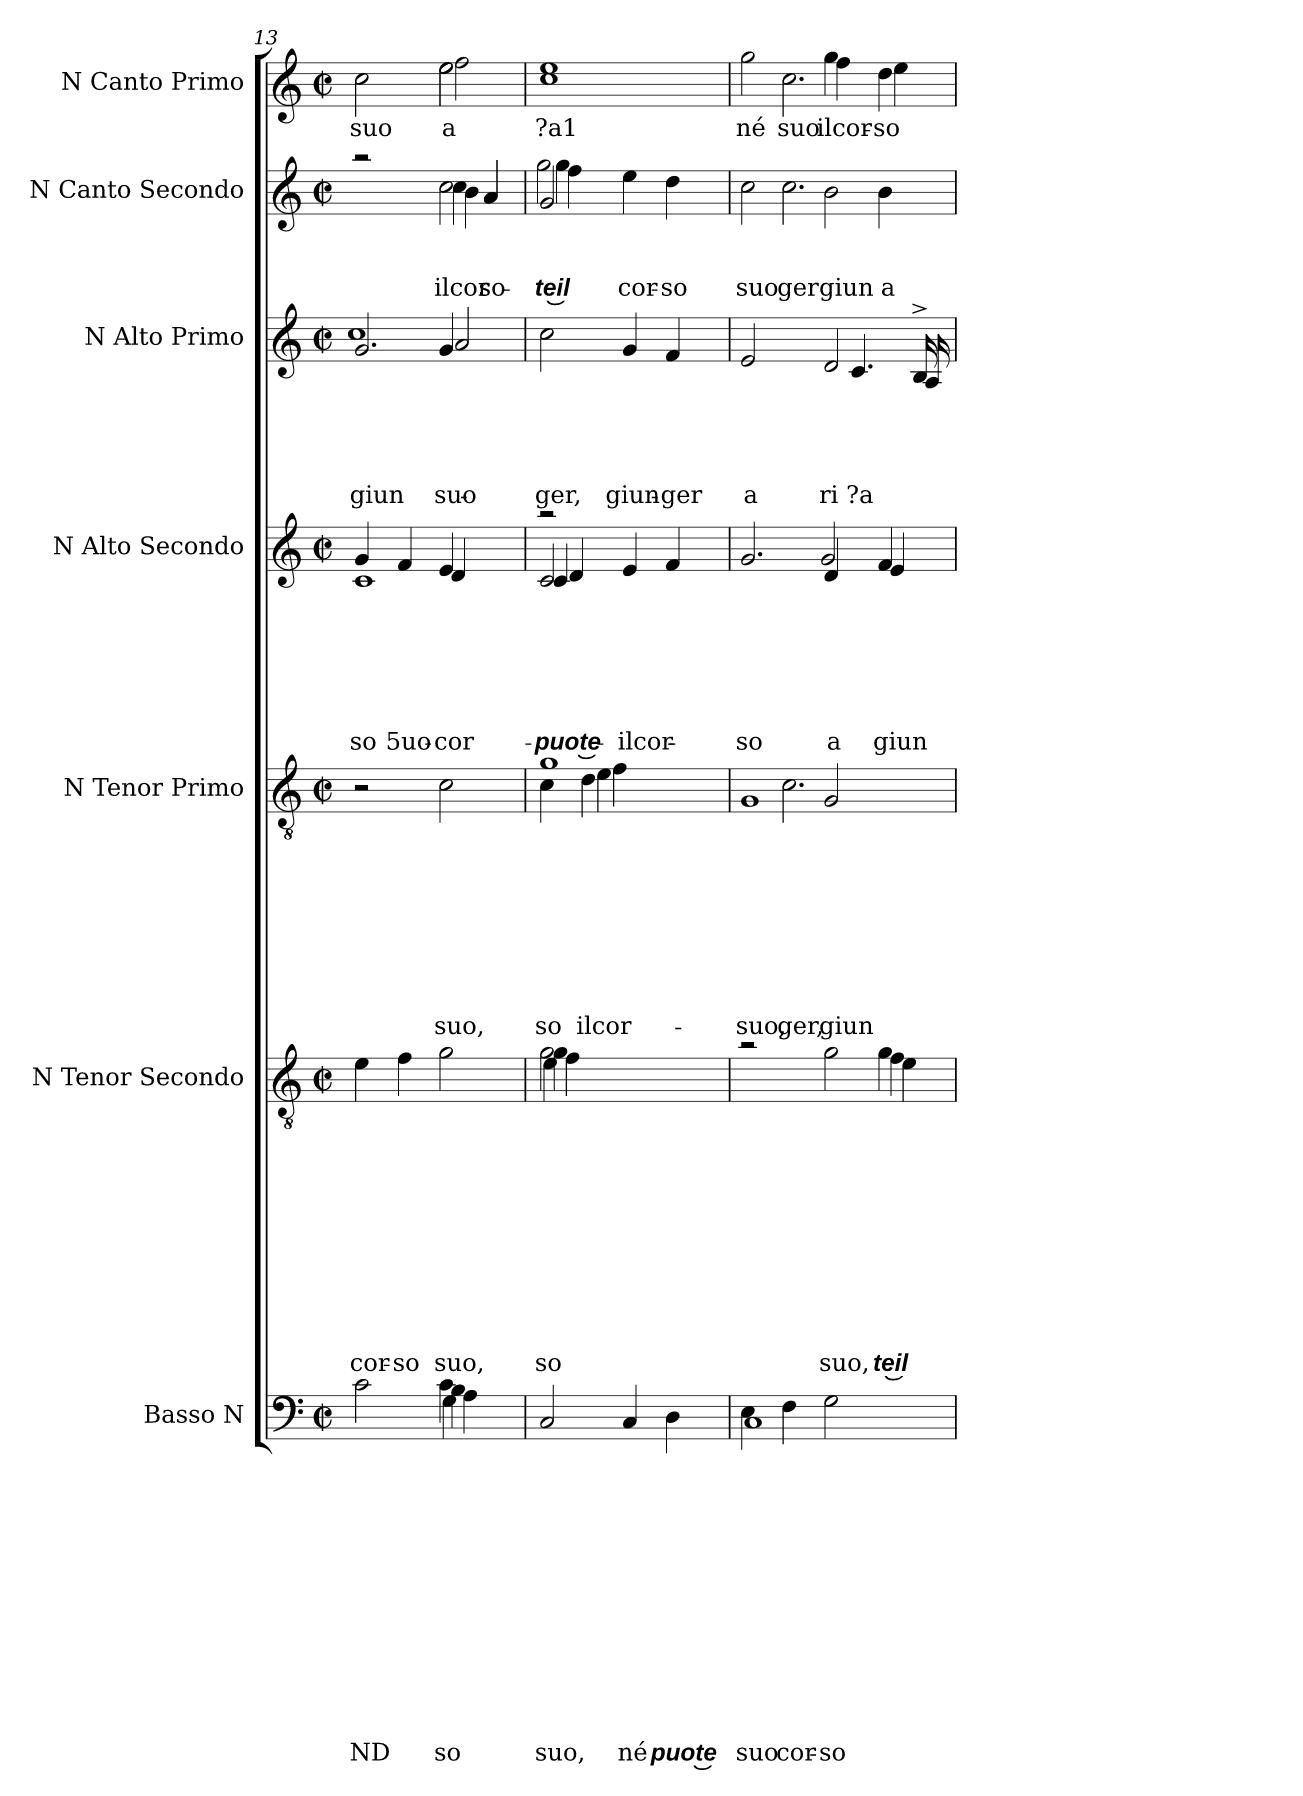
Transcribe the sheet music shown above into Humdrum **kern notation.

**kern	**text	**text	**text	**text	**text	**text	**text	**text	**text	**text	**text	**text	**text	**kern	**text	**text	**text	**text	**text	**text	**text	**text	**text	**text	**text	**kern	**text	**text	**text	**text	**text	**text	**text	**text	**text	**kern	**text	**text	**text	**text	**text	**text	**text	**kern	**text	**text	**text	**text	**text	**kern	**text	**text	**text	**kern	**text
*part7	*part7	*part7	*part7	*part7	*part7	*part7	*part7	*part7	*part7	*part7	*part7	*part7	*part7	*part6	*part6	*part6	*part6	*part6	*part6	*part6	*part6	*part6	*part6	*part6	*part6	*part5	*part5	*part5	*part5	*part5	*part5	*part5	*part5	*part5	*part5	*part4	*part4	*part4	*part4	*part4	*part4	*part4	*part4	*part3	*part3	*part3	*part3	*part3	*part3	*part2	*part2	*part2	*part2	*part1	*part1
*staff7	*staff7	*staff7	*staff7	*staff7	*staff7	*staff7	*staff7	*staff7	*staff7	*staff7	*staff7	*staff7	*staff7	*staff6	*staff6	*staff6	*staff6	*staff6	*staff6	*staff6	*staff6	*staff6	*staff6	*staff6	*staff6	*staff5	*staff5	*staff5	*staff5	*staff5	*staff5	*staff5	*staff5	*staff5	*staff5	*staff4	*staff4	*staff4	*staff4	*staff4	*staff4	*staff4	*staff4	*staff3	*staff3	*staff3	*staff3	*staff3	*staff3	*staff2	*staff2	*staff2	*staff2	*staff1	*staff1
*I"Basso N	*	*	*	*	*	*	*	*	*	*	*	*	*	*I"N Tenor Secondo	*	*	*	*	*	*	*	*	*	*	*	*I"N Tenor Primo	*	*	*	*	*	*	*	*	*	*I"N Alto Secondo	*	*	*	*	*	*	*	*I"N Alto Primo	*	*	*	*	*	*I"N Canto Secondo	*	*	*	*I"N Canto Primo	*
!!LO:LB:g=z
*clefF4	*	*	*	*	*	*	*	*	*	*	*	*	*	*clefGv2	*	*	*	*	*	*	*	*	*	*	*	*clefGv2	*	*	*	*	*	*	*	*	*	*clefG2	*	*	*	*	*	*	*	*clefG2	*	*	*	*	*	*clefG2	*	*	*	*clefG2	*
*k[]	*	*	*	*	*	*	*	*	*	*	*	*	*	*k[]	*	*	*	*	*	*	*	*	*	*	*	*k[]	*	*	*	*	*	*	*	*	*	*k[]	*	*	*	*	*	*	*	*k[]	*	*	*	*	*	*k[]	*	*	*	*k[]	*
*C:	*	*	*	*	*	*	*	*	*	*	*	*	*	*C:	*	*	*	*	*	*	*	*	*	*	*	*C:	*	*	*	*	*	*	*	*	*	*C:	*	*	*	*	*	*	*	*C:	*	*	*	*	*	*C:	*	*	*	*C:	*
*M2/2	*	*	*	*	*	*	*	*	*	*	*	*	*	*M2/2	*	*	*	*	*	*	*	*	*	*	*	*M2/2	*	*	*	*	*	*	*	*	*	*M2/2	*	*	*	*	*	*	*	*M2/2	*	*	*	*	*	*M2/2	*	*	*	*M2/2	*
*met(c|)	*	*	*	*	*	*	*	*	*	*	*	*	*	*met(c|)	*	*	*	*	*	*	*	*	*	*	*	*met(c|)	*	*	*	*	*	*	*	*	*	*met(c|)	*	*	*	*	*	*	*	*met(c|)	*	*	*	*	*	*met(c|)	*	*	*	*met(c|)	*
=13	=13	=13	=13	=13	=13	=13	=13	=13	=13	=13	=13	=13	=13	=13	=13	=13	=13	=13	=13	=13	=13	=13	=13	=13	=13	=13	=13	=13	=13	=13	=13	=13	=13	=13	=13	=13	=13	=13	=13	=13	=13	=13	=13	=13	=13	=13	=13	=13	=13	=13	=13	=13	=13	=13	=13
!	!	!	!	!	!	!	!	!	!	!	!	!	!	!	!	!	!	!	!	!	!	!	!	!	!	!	!	!	!	!	!	!	!	!	!	!	!	!	!	!	!	!	!	!	!	!	!	!	!	!	!	!	!	!LO:TX:a:t=# %	!
!	!	!	!	!	!	!	!	!	!	!	!	!	!LO:LY:b	!	!	!	!	!	!	!	!	!	!	!	!LO:LY:b	!	!	!	!	!	!	!	!	!	!	!	!	!	!	!	!	!	!LO:LY:b	!	!	!	!	!	!	!	!	!	!	!	!
*^	*	*	*	*	*	*	*	*	*	*	*	*	*	*	*	*	*	*	*	*	*	*	*	*	*	*	*	*	*	*	*	*	*	*	*	*^	*	*	*	*	*	*	*	*	*	*	*	*	*	*	*	*	*	*	*
*	*^	*	*	*	*	*	*	*	*	*	*	*	*	*	*	*	*	*	*	*	*	*	*	*	*	*	*	*	*	*	*	*	*	*	*	*	*	*^	*	*	*	*	*	*	*	*	*	*	*	*	*	*	*	*	*	*	*
*	*	*^	*	*	*	*	*	*	*	*	*	*	*	*	*	*	*	*	*	*	*	*	*	*	*	*	*	*	*	*	*	*	*	*	*	*	*	*	*	*	*	*	*	*	*	*	*	*	*	*	*	*	*	*	*	*	*	*	*
!	!	!	!	!	!	!	!	!	!	!	!	!	!	!	!	!	!	!	!	!	!	!	!	!	!	!	!	!	!	!	!	!	!	!	!	!	!	!	!	!	!	!	!	!	!	!	!	!LO:LY:b	!	!	!	!	!	!LO:LY:b	!	!	!	!	!	!
*	*	*	*	*	*	*	*	*	*	*	*	*	*	*	*	*	*	*	*	*	*	*	*	*	*	*	*	*	*	*	*	*	*	*	*	*	*	*	*	*	*	*	*	*	*	*	*	*	*^	*	*	*	*	*	*	*	*	*	*	*
*	*	*	*	*	*	*	*	*	*	*	*	*	*	*	*	*	*	*	*	*	*	*	*	*	*	*	*	*	*	*	*	*	*	*	*	*	*	*	*	*	*	*	*	*	*	*	*	*	*	*^	*	*	*	*	*	*	*	*	*	*	*
*	*	*	*	*	*	*	*	*	*	*	*	*	*	*	*	*	*	*	*	*	*	*	*	*	*	*	*	*	*	*	*	*	*	*	*	*	*	*	*	*	*	*	*	*	*	*	*	*	*	*	*^	*	*	*	*	*	*	*	*	*	*	*
!	!	!	!	!	!	!	!	!	!	!	!	!	!	!	!	!	!	!	!	!	!	!	!	!	!	!	!	!	!	!	!	!	!	!	!	!	!	!	!	!	!	!	!	!	!	!	!	!	!	!	!	!	!	!	!	!	!LO:LY:b	!	!	!	!	!	!LO:LY:b
*	*	*	*	*	*	*	*	*	*	*	*	*	*	*	*	*	*	*	*	*	*	*	*	*	*	*	*	*	*	*	*	*	*	*	*	*	*	*	*	*	*	*	*	*	*	*	*	*	*	*	*	*	*	*	*	*	*	*^	*	*	*	*^	*
*	*	*	*	*	*	*	*	*	*	*	*	*	*	*	*	*	*	*	*	*	*	*	*	*	*	*	*	*	*	*	*	*	*	*	*	*	*	*	*	*	*	*	*	*	*	*	*	*	*	*	*	*	*	*	*	*	*	*	*^	*	*	*	*	*^	*
2c\	2ryy	2ryy	2ryy	.	.	.	.	.	.	.	.	.	.	.	.	ND	4e\	.	.	.	.	.	.	.	.	.	.	cor-	2r	.	.	.	.	.	.	.	.	.	4g/	2ryy	1c	.	.	.	.	.	.	-so	2.g/	2ryy	2ryy	1cc	.	.	.	.	giun-	2raa	2ryy	2ryy	.	.	.	2cc\	2ryy	2ryy	suo
!	!	!	!	!	!	!	!	!	!	!	!	!	!	!	!	!	!	!	!	!	!	!	!	!	!	!	!	!LO:LY:b	!	!	!	!	!	!	!	!	!	!	!	!	!	!	!	!	!	!	!	!LO:LY:b:rj	!	!	!	!	!	!	!	!	!	!	!	!	!	!	!	!	!	!	!
.	.	.	.	.	.	.	.	.	.	.	.	.	.	.	.	.	4f\	.	.	.	.	.	.	.	.	.	.	-so	.	.	.	.	.	.	.	.	.	.	4f/	.	.	.	.	.	.	.	.	5uo-	.	.	.	.	.	.	.	.	.	.	.	.	.	.	.	.	.	.	.
!	!	!	!	!	!	!	!	!	!	!	!	!	!	!	!	!LO:LY:b	!	!	!	!	!	!	!	!	!	!	!	!	!	!	!	!	!	!	!	!	!	!	!	!	!	!	!	!	!	!	!	!	!	!	!	!	!	!	!	!	!	!	!	!	!	!	!	!	!	!	!
!	!	!	!	!	!	!	!	!	!	!	!	!	!	!	!	!LO:LY:b:rj	!	!	!	!	!	!	!	!	!	!	!	!	!	!	!	!	!	!	!	!	!	!	!	!	!	!	!	!	!	!	!	!	!	!	!	!	!	!	!	!	!	!	!	!	!	!	!	!	!	!	!
!	!	!	!	!	!	!	!	!	!	!	!	!	!	!	!	!LO:LY:b	!	!	!	!	!	!	!	!	!	!	!	!	!	!	!	!	!	!	!	!	!	!	!	!	!	!	!	!	!	!	!	!	!	!	!	!	!	!	!	!	!	!	!	!	!	!	!	!	!	!	!
!	!	!	!	!	!	!	!	!	!	!	!	!	!	!	!	!LO:LY:b	!	!	!	!	!	!	!	!	!	!	!	!LO:LY:b	!	!	!	!	!	!	!	!	!	!LO:LY:b	!	!	!	!	!	!	!	!	!	!LO:LY:b	!	!	!	!	!	!	!	!	!	!	!	!	!	!	!	!	!	!	!
!	!	!	!	!	!	!	!	!	!	!	!	!	!	!	!	!	!	!	!	!	!	!	!	!	!	!	!	!	!	!	!	!	!	!	!	!	!	!	!	!	!	!	!	!	!	!	!	!LO:LY:b	!	!	!	!	!	!	!	!	!LO:LY:b	!	!	!	!	!	!	!	!	!	!
!	!	!	!	!	!	!	!	!	!	!	!	!	!	!	!	!	!	!	!	!	!	!	!	!	!	!	!	!	!	!	!	!	!	!	!	!	!	!	!	!	!	!	!	!	!	!	!	!	!	!	!	!	!	!	!	!	!LO:LY:b	!	!	!	!	!	!LO:LY:b	!	!	!	!
!	!	!	!	!	!	!	!	!	!	!	!	!	!	!	!	!	!	!	!	!	!	!	!	!	!	!	!	!	!	!	!	!	!	!	!	!	!	!	!	!	!	!	!	!	!	!	!	!	!	!	!	!	!	!	!	!	!	!	!	!	!	!	!LO:LY:b	!	!	!	!
!	!	!	!	!	!	!	!	!	!	!	!	!	!	!	!	!	!	!	!	!	!	!	!	!	!	!	!	!	!	!	!	!	!	!	!	!	!	!	!	!	!	!	!	!	!	!	!	!	!	!	!	!	!	!	!	!	!	!	!	!	!	!	!LO:LY:b	!	!	!	!LO:LY:b
!	!	!	!	!	!	!	!	!	!	!	!	!	!	!	!	!	!	!	!	!	!	!	!	!	!	!	!	!	!	!	!	!	!	!	!	!	!	!	!	!	!	!	!	!	!	!	!	!	!	!	!	!	!	!	!	!	!	!	!	!	!	!	!	!	!	!	!LO:LY:b
!	!	!	!	!	!	!	!	!	!	!	!	!	!	!	!	!	!	!	!	!	!	!	!	!	!	!	!	!	!	!	!	!	!	!	!	!	!	!	!	!	!	!	!	!	!	!	!	!	!	!	!	!	!	!	!	!	!	!	!	!	!	!	!	!	!	!	!LO:LY:b
4c\	4B\	4A\	4G\	.	.	.	.	.	.	.	.	.	.	.	.	-so	2g\	.	.	.	.	.	.	.	.	.	.	suo,	2c\	.	.	.	.	.	.	.	.	suo,	4e/	4d/	.	.	.	.	.	.	.	cor-	.	4g/	2a/	.	.	.	.	.	suo	2cc\	4cc\	4b\	.	.	ilcor-	2ee\	2ee\	2ff\	a
!	!	!	!	!	!	!	!	!	!	!	!	!	!	!	!	!	!	!	!	!	!	!	!	!	!	!	!	!	!	!	!	!	!	!	!	!	!	!	!	!	!	!	!	!	!	!	!	!	!	!	!	!	!	!	!	!	!	!	!	!	!	!	!LO:LY:b	!	!	!	!
4ryy	4ryy	4ryy	4ryy	.	.	.	.	.	.	.	.	.	.	.	.	.	.	.	.	.	.	.	.	.	.	.	.	.	.	.	.	.	.	.	.	.	.	.	4ryy	4ryy	.	.	.	.	.	.	.	.	4ryy	4ryy	.	.	.	.	.	.	.	.	4a/	4a/	.	.	-so	.	.	.	.
*	*	*	*	*	*	*	*	*	*	*	*	*	*	*	*	*	*	*	*	*	*	*	*	*	*	*	*	*	*	*	*	*	*	*	*	*	*	*	*	*v	*v	*	*	*	*	*	*	*	*	*	*	*	*	*	*	*	*	*	*	*	*	*	*	*v	*v	*v	*
*	*	*	*	*	*	*	*	*	*	*	*	*	*	*	*	*	*	*	*	*	*	*	*	*	*	*	*	*	*	*	*	*	*	*	*	*	*	*	*	*	*	*	*	*	*	*	*	*	*v	*v	*v	*	*	*	*	*	*	*	*	*	*	*	*	*
=14	=14	=14	=14	=14	=14	=14	=14	=14	=14	=14	=14	=14	=14	=14	=14	=14	=14	=14	=14	=14	=14	=14	=14	=14	=14	=14	=14	=14	=14	=14	=14	=14	=14	=14	=14	=14	=14	=14	=14	=14	=14	=14	=14	=14	=14	=14	=14	=14	=14	=14	=14	=14	=14	=14	=14	=14	=14	=14	=14	=14	=14	=14
!	!	!	!	!	!	!	!	!	!	!	!	!	!	!	!	!LO:LY:b	!	!	!	!	!	!	!	!	!	!	!	!LO:LY:b	!	!	!	!	!	!	!	!	!	!	!	!	!	!	!	!	!	!	!	!	!	!	!	!	!	!	!	!	!	!	!	!	!	!
*	*	*	*	*	*	*	*	*	*	*	*	*	*	*	*	*	*^	*	*	*	*	*	*	*	*	*	*	*	*	*	*	*	*	*	*	*	*	*	*	*	*	*	*	*	*	*	*	*	*	*	*	*	*	*	*	*	*	*	*	*	*	*
!	!	!	!	!	!	!	!	!	!	!	!	!	!	!	!	!	!	!	!	!	!	!	!	!	!	!	!	!	!LO:LY:b	!	!	!	!	!	!	!	!	!	!	!	!	!	!	!	!	!	!	!	!	!	!	!	!	!	!	!	!	!	!	!	!	!	!
*	*	*	*	*	*	*	*	*	*	*	*	*	*	*	*	*	*	*^	*	*	*	*	*	*	*	*	*	*	*	*	*	*	*	*	*	*	*	*	*	*	*	*	*	*	*	*	*	*	*	*	*	*	*	*	*	*	*	*	*	*	*	*	*
!	!	!	!	!	!	!	!	!	!	!	!	!	!	!	!	!	!	!	!	!	!	!	!	!	!	!	!	!	!	!LO:LY:b	!	!	!	!	!	!	!	!	!	!	!	!	!	!	!	!	!	!	!	!	!	!	!	!	!	!	!	!	!	!	!	!	!	!
*	*	*	*	*	*	*	*	*	*	*	*	*	*	*	*	*	*	*	*^	*	*	*	*	*	*	*	*	*	*	*	*	*	*	*	*	*	*	*	*	*	*	*	*	*	*	*	*	*	*	*	*	*	*	*	*	*	*	*	*	*	*	*	*	*
!	!	!	!	!	!	!	!	!	!	!	!	!	!	!	!	!	!	!	!	!	!	!	!	!	!	!	!	!	!	!	!LO:LY:b	!	!	!	!	!	!	!	!	!	!LO:LY:b	!	!	!	!	!	!	!	!	!	!	!	!	!	!	!	!	!	!	!	!	!	!	!	!
*	*	*	*	*	*	*	*	*	*	*	*	*	*	*	*	*	*	*	*	*	*	*	*	*	*	*	*	*	*	*	*	*^	*	*	*	*	*	*	*	*	*	*	*	*	*	*	*	*	*	*	*	*	*	*	*	*	*	*	*	*	*	*	*	*	*
*	*	*	*	*	*	*	*	*	*	*	*	*	*	*	*	*	*	*	*	*	*	*	*	*	*	*	*	*	*	*	*	*	*^	*	*	*	*	*	*	*	*	*	*	*	*	*	*	*	*	*	*	*	*	*	*	*	*	*	*	*	*	*	*	*	*	*
*	*	*	*	*	*	*	*	*	*	*	*	*	*	*	*	*	*	*	*	*	*	*	*	*	*	*	*	*	*	*	*	*	*	*^	*	*	*	*	*	*	*	*	*	*	*	*	*	*	*	*	*	*	*	*	*	*	*	*	*	*	*	*	*	*	*	*	*
!	!	!	!	!	!	!	!	!	!	!	!	!	!	!	!	!	!	!	!	!	!	!	!	!	!	!	!	!	!	!	!	!	!	!	!	!	!	!	!	!	!	!	!	!LO:LY:b	!	!	!	!	!	!	!	!	!LO:LY:b	!	!	!	!	!	!	!	!	!	!	!	!	!	!	!
*	*	*	*	*	*	*	*	*	*	*	*	*	*	*	*	*	*	*	*	*	*	*	*	*	*	*	*	*	*	*	*	*	*	*	*	*	*	*	*	*	*	*	*	*	*	*^	*	*	*	*	*	*	*	*	*	*	*	*	*	*	*	*	*	*	*	*	*	*
!	!	!	!	!	!	!	!	!	!	!	!	!	!	!	!	!	!	!	!	!	!	!	!	!	!	!	!	!	!	!	!	!	!	!	!	!	!	!	!	!	!	!	!	!	!	!	!	!	!	!	!	!	!	!LO:LY:b	!	!	!	!	!	!	!	!	!	!	!	!	!	!	!
*	*	*	*	*	*	*	*	*	*	*	*	*	*	*	*	*	*	*	*	*	*	*	*	*	*	*	*	*	*	*	*	*	*	*	*	*	*	*	*	*	*	*	*	*	*	*	*^	*	*	*	*	*	*	*	*	*	*	*	*	*	*	*	*	*	*	*	*	*	*
!	!	!	!	!	!	!	!	!	!	!	!	!	!	!	!	!	!	!	!	!	!	!	!	!	!	!	!	!	!	!	!	!	!	!	!	!	!	!	!	!	!	!	!	!	!	!	!	!	!	!	!	!	!	!	!LO:LY:b	!	!	!	!	!	!	!LO:LY:b	!	!	!	!	!	!LO:LY:b	!	!
!	!	!	!	!	!	!	!	!	!	!	!	!	!	!	!	!	!	!	!	!	!	!	!	!	!	!	!	!	!	!	!	!	!	!	!	!	!	!	!	!	!	!	!	!	!	!	!	!	!	!	!	!	!	!	!	!	!	!	!	!	!	!	!	!	!	!	!	!LO:LY:b	!	!
!	!	!	!	!	!	!	!	!	!	!	!	!	!	!	!	!	!	!	!	!	!	!	!	!	!	!	!	!	!	!	!	!	!	!	!	!	!	!	!	!	!	!	!	!	!	!	!	!	!	!	!	!	!	!	!	!	!	!	!	!	!	!	!	!	!	!	!	!LO:LY:b	!	!
*	*	*	*	*	*	*	*	*	*	*	*	*	*	*	*	*	*	*	*	*	*	*	*	*	*	*	*	*	*	*	*	*	*	*	*	*	*	*	*	*	*	*	*	*	*	*	*	*	*	*	*	*	*	*	*	*	*	*	*	*	*	*	*	*	*^	*	*	*	*	*
!	!	!	!	!	!	!	!	!	!	!	!	!	!	!	!	!	!	!	!	!	!	!	!	!	!	!	!	!	!	!	!	!	!	!	!	!	!	!	!	!	!	!	!	!	!	!	!	!	!	!	!	!	!	!	!	!	!	!	!	!	!	!	!	!	!	!	!	!	!LO:LY:b:rj	!	!LO:LY:b
*v	*v	*v	*v	*	*	*	*	*	*	*	*	*	*	*	*	*	*	*	*	*	*	*	*	*	*	*	*	*	*	*	*	*	*	*	*	*	*	*	*	*	*	*	*	*	*	*	*	*	*	*	*	*	*	*	*	*v	*v	*	*	*	*	*	*	*	*	*	*	*	*	*	*
2C/	.	.	.	.	.	.	.	.	.	.	.	.	suo,	2g\	4g\	4f\	4e\	.	.	.	.	.	.	.	.	.	.	-so	4c\	4ryy	4ryy	1g	.	.	.	.	.	.	.	.	-so	2raa	2c/	4c/	4d/	.	.	.	.	.	.	puo­t͜e	2cc\	.	.	.	.	-ger,	2g/	2gg\	4gg\	4ff\	.	.	-te͜il	1cc 1ee	-?a1
!	!	!	!	!	!	!	!	!	!	!	!	!	!	!	!	!	!	!	!	!	!	!	!	!	!	!	!	!	!	!	!	!	!	!	!	!	!	!	!	!	!LO:LY:b	!	!	!	!	!	!	!	!	!	!	!	!	!	!	!	!	!	!	!	!	!	!	!	!	!	!
!	!	!	!	!	!	!	!	!	!	!	!	!	!	!	!	!	!	!	!	!	!	!	!	!	!	!	!	!	!	!	!	!	!	!	!	!	!	!	!	!	!LO:LY:b	!	!	!	!	!	!	!	!	!	!	!	!	!	!	!	!	!	!	!	!	!	!	!	!	!	!
.	.	.	.	.	.	.	.	.	.	.	.	.	.	.	2ryy	2ryy	2ryy	.	.	.	.	.	.	.	.	.	.	.	4d\	4e\	4f\	.	.	.	.	.	.	.	.	.	ilcor-	.	.	2.ryy	4ryy	.	.	.	.	.	.	.	.	.	.	.	.	.	.	.	2.ryy	4ryy	.	.	.	.	.
!	!	!	!	!	!	!	!	!	!	!	!	!	!LO:LY:b	!	!	!	!	!	!	!	!	!	!	!	!	!	!	!	!	!	!	!	!	!	!	!	!	!	!	!	!	!	!	!	!	!	!	!	!	!	!	!LO:LY:b	!	!	!	!	!	!LO:LY:b	!	!	!	!	!	!	!LO:LY:b	!	!
4C/	.	.	.	.	.	.	.	.	.	.	.	.	né	2ryy	.	.	.	.	.	.	.	.	.	.	.	.	.	.	2ryy	2ryy	2ryy	.	.	.	.	.	.	.	.	.	.	2ryy	2ryy	.	4e/	.	.	.	.	.	.	ilcor-	4g/	.	.	.	.	giun-	2ryy	2ryy	.	4ee\	.	.	cor-	.	.
!	!	!	!	!	!	!	!	!	!	!	!	!	!LO:LY:b	!	!	!	!	!	!	!	!	!	!	!	!	!	!	!	!	!	!	!	!	!	!	!	!	!	!	!	!	!	!	!	!	!	!	!	!	!	!	!	!	!	!	!	!	!LO:LY:b:rj	!	!	!	!	!	!	!LO:LY:b	!	!
4D\	.	.	.	.	.	.	.	.	.	.	.	.	puo­t͜e	.	4ryy	4ryy	4ryy	.	.	.	.	.	.	.	.	.	.	.	.	.	.	.	.	.	.	.	.	.	.	.	.	.	.	.	4f/	.	.	.	.	.	.	.	4f/	.	.	.	.	-ger	.	.	.	4dd\	.	.	-so	.	.
*	*	*	*	*	*	*	*	*	*	*	*	*	*	*	*	*	*	*	*	*	*	*	*	*	*	*	*	*	*v	*v	*v	*v	*	*	*	*	*	*	*	*	*	*	*	*	*	*	*	*	*	*	*	*	*	*	*	*	*	*	*	*	*	*	*	*	*	*	*
=15	=15	=15	=15	=15	=15	=15	=15	=15	=15	=15	=15	=15	=15	=15	=15	=15	=15	=15	=15	=15	=15	=15	=15	=15	=15	=15	=15	=15	=15	=15	=15	=15	=15	=15	=15	=15	=15	=15	=15	=15	=15	=15	=15	=15	=15	=15	=15	=15	=15	=15	=15	=15	=15	=15	=15	=15	=15	=15	=15	=15	=15	=15	=15	=15
!	!	!	!	!	!	!	!	!	!	!	!	!	!LO:LY:b	!	!	!	!	!	!	!	!	!	!	!	!	!	!	!	!	!	!	!	!	!	!	!	!	!	!	!	!	!	!	!	!	!	!	!	!	!	!	!	!	!	!	!	!	!	!	!	!	!	!	!
*^	*	*	*	*	*	*	*	*	*	*	*	*	*	*	*	*	*	*	*	*	*	*	*	*	*	*	*	*	*	*	*	*	*	*	*	*	*	*	*	*	*	*	*	*	*	*	*	*	*	*	*	*	*	*	*	*	*	*	*	*	*	*	*	*
!	!	!	!	!	!	!	!	!	!	!	!	!	!	!LO:LY:b	!	!	!	!	!	!	!	!	!	!	!	!	!	!	!	!	!	!	!	!	!	!	!	!	!LO:LY:b	!	!	!	!	!	!	!	!	!	!	!LO:LY:b	!	!	!	!	!	!LO:LY:b	!	!	!	!	!	!	!LO:LY:b	!	!LO:LY:b
*	*	*	*	*	*	*	*	*	*	*	*	*	*	*	*	*	*	*	*	*	*	*	*	*	*	*	*	*	*	*^	*	*	*	*	*	*	*	*	*	*	*	*	*	*	*	*	*	*	*	*	*^	*	*	*	*	*	*	*	*	*	*	*	*	*^	*
*	*	*	*	*	*	*	*	*	*	*	*	*	*	*	*	*	*	*	*	*	*	*	*	*	*	*	*	*	*	*	*^	*	*	*	*	*	*	*	*	*	*	*	*	*	*	*	*	*	*	*	*	*	*^	*	*	*	*	*	*	*	*	*	*	*	*	*	*^	*
*	*	*	*	*	*	*	*	*	*	*	*	*	*	*	*	*	*	*	*	*	*	*	*	*	*	*	*	*	*	*	*	*	*	*	*	*	*	*	*	*	*	*	*	*v	*v	*	*	*	*	*	*	*	*	*	*^	*	*	*	*	*	*	*	*v	*v	*	*	*	*	*	*	*
4E\	1C	.	.	.	.	.	.	.	.	.	.	.	.	suo	2ra	2.ryy	2.ryy	2.ryy	.	.	.	.	.	.	.	.	.	.	.	1G	2ryy	4ryy	.	.	.	.	.	.	.	.	suo,	2.g/	2ryy	2ryy	.	.	.	.	.	.	-so	2e/	2ryy	2...ryy	2...ryy	.	.	.	.	a	2cc\	4ryy	2.ryy	.	.	suo	2gg\	2ryy	4ryy	né
!	!	!	!	!	!	!	!	!	!	!	!	!	!	!LO:LY:b:rj	!	!	!	!	!	!	!	!	!	!	!	!	!	!	!	!	!	!	!	!	!	!	!	!	!	!	!LO:LY:b	!	!	!	!	!	!	!	!	!	!	!	!	!	!	!	!	!	!	!	!	!	!	!	!	!LO:LY:b	!	!	!	!LO:LY:b
4F\	.	.	.	.	.	.	.	.	.	.	.	.	.	cor-	.	.	.	.	.	.	.	.	.	.	.	.	.	.	.	.	.	2.c\	.	.	.	.	.	.	.	.	-ger,	.	.	.	.	.	.	.	.	.	.	.	.	.	.	.	.	.	.	.	.	2.cc\	.	.	.	-ger	.	.	2.cc\	suo
!	!	!	!	!	!	!	!	!	!	!	!	!	!	!LO:LY:b	!	!	!	!	!	!	!	!	!	!	!	!	!	!	!LO:LY:b	!	!	!	!	!	!	!	!	!	!	!	!LO:LY:b	!	!	!	!	!	!	!	!	!	!LO:LY:b	!	!	!	!	!	!	!	!	!	!	!	!	!	!	!	!	!	!	!
!	!	!	!	!	!	!	!	!	!	!	!	!	!	!	!	!	!	!	!	!	!	!	!	!	!	!	!	!	!	!	!	!	!	!	!	!	!	!	!	!	!	!	!	!	!	!	!	!	!	!	!LO:LY:b	!	!	!	!	!	!	!	!	!LO:LY:b	!	!	!	!	!	!LO:LY:b	!	!	!	!LO:LY:b
!	!	!	!	!	!	!	!	!	!	!	!	!	!	!	!	!	!	!	!	!	!	!	!	!	!	!	!	!	!	!	!	!	!	!	!	!	!	!	!	!	!	!	!	!	!	!	!	!	!	!	!	!	!	!	!	!	!	!	!	!	!	!	!	!	!	!	!	!	!	!LO:LY:b
2G\	.	.	.	.	.	.	.	.	.	.	.	.	.	-so	2g\	.	.	.	.	.	.	.	.	.	.	.	.	.	suo,	.	2G/	.	.	.	.	.	.	.	.	.	giun-	.	4d/	2g/	.	.	.	.	.	.	-a	2d/	8ryy	.	.	.	.	.	.	ri-	2b\	.	.	.	.	giun-	4gg\	4ff\	.	ilcor-
!	!	!	!	!	!	!	!	!	!	!	!	!	!	!	!	!	!	!	!	!	!	!	!	!	!	!	!	!	!	!	!	!	!	!	!	!	!	!	!	!	!	!	!	!	!	!	!	!	!	!	!	!	!	!	!	!	!	!	!	!LO:LY:b	!	!	!	!	!	!	!	!	!	!
.	.	.	.	.	.	.	.	.	.	.	.	.	.	.	.	.	.	.	.	.	.	.	.	.	.	.	.	.	.	.	.	.	.	.	.	.	.	.	.	.	.	.	.	.	.	.	.	.	.	.	.	.	4.c/	.	.	.	.	.	.	-?a	.	.	.	.	.	.	.	.	.	.
!	!	!	!	!	!	!	!	!	!	!	!	!	!	!	!	!	!	!	!	!	!	!	!	!	!	!	!	!	!LO:LY:b	!	!	!	!	!	!	!	!	!	!	!	!	!	!	!	!	!	!	!	!	!	!	!	!	!	!	!	!	!	!	!	!	!	!	!	!	!	!	!	!	!
!	!	!	!	!	!	!	!	!	!	!	!	!	!	!	!	!	!	!	!	!	!	!	!	!	!	!	!	!	!LO:LY:b:rj	!	!	!	!	!	!	!	!	!	!	!	!	!	!	!	!	!	!	!	!	!	!	!	!	!	!	!	!	!	!	!	!	!	!	!	!	!	!	!	!	!
!	!	!	!	!	!	!	!	!	!	!	!	!	!	!	!	!	!	!	!	!	!	!	!	!	!	!	!	!	!LO:LY:b	!	!	!	!	!	!	!	!	!	!	!	!	!	!	!	!	!	!	!	!	!	!LO:LY:b	!	!	!	!	!	!	!	!	!	!	!	!	!	!	!	!	!	!	!
!	!	!	!	!	!	!	!	!	!	!	!	!	!	!	!	!	!	!	!	!	!	!	!	!	!	!	!	!	!	!	!	!	!	!	!	!	!	!	!	!	!	!	!	!	!	!	!	!	!	!	!LO:LY:b:rj	!	!	!	!	!	!	!	!	!	!	!	!	!	!	!LO:LY:b	!	!	!	!LO:LY:b
.	.	.	.	.	.	.	.	.	.	.	.	.	.	.	.	4g\	4f\	4e\	.	.	.	.	.	.	.	.	.	.	-te͜il	.	.	.	.	.	.	.	.	.	.	.	.	4f/	4e/	.	.	.	.	.	.	.	giun-	.	.	.	.	.	.	.	.	.	.	.	4b\	.	.	a	4dd\	4ee\	.	-so
.	.	.	.	.	.	.	.	.	.	.	.	.	.	.	.	.	.	.	.	.	.	.	.	.	.	.	.	.	.	.	.	.	.	.	.	.	.	.	.	.	.	.	.	.	.	.	.	.	.	.	.	.	.	16B^</	16A/	.	.	.	.	.	.	.	.	.	.	.	.	.	.	.
*v	*v	*	*	*	*	*	*	*	*	*	*	*	*	*	*	*	*	*	*	*	*	*	*	*	*	*	*	*	*	*v	*v	*v	*	*	*	*	*	*	*	*	*	*v	*v	*v	*	*	*	*	*	*	*	*v	*v	*v	*v	*	*	*	*	*	*v	*v	*v	*	*	*	*v	*v	*v	*
*	*	*	*	*	*	*	*	*	*	*	*	*	*	*v	*v	*v	*v	*	*	*	*	*	*	*	*	*	*	*	*	*	*	*	*	*	*	*	*	*	*	*	*	*	*	*	*	*	*	*	*	*	*	*	*	*	*	*	*	*
=	=	=	=	=	=	=	=	=	=	=	=	=	=	=	=	=	=	=	=	=	=	=	=	=	=	=	=	=	=	=	=	=	=	=	=	=	=	=	=	=	=	=	=	=	=	=	=	=	=	=	=	=	=	=	=
*-	*-	*-	*-	*-	*-	*-	*-	*-	*-	*-	*-	*-	*-	*-	*-	*-	*-	*-	*-	*-	*-	*-	*-	*-	*-	*-	*-	*-	*-	*-	*-	*-	*-	*-	*-	*-	*-	*-	*-	*-	*-	*-	*-	*-	*-	*-	*-	*-	*-	*-	*-	*-	*-	*-	*-
